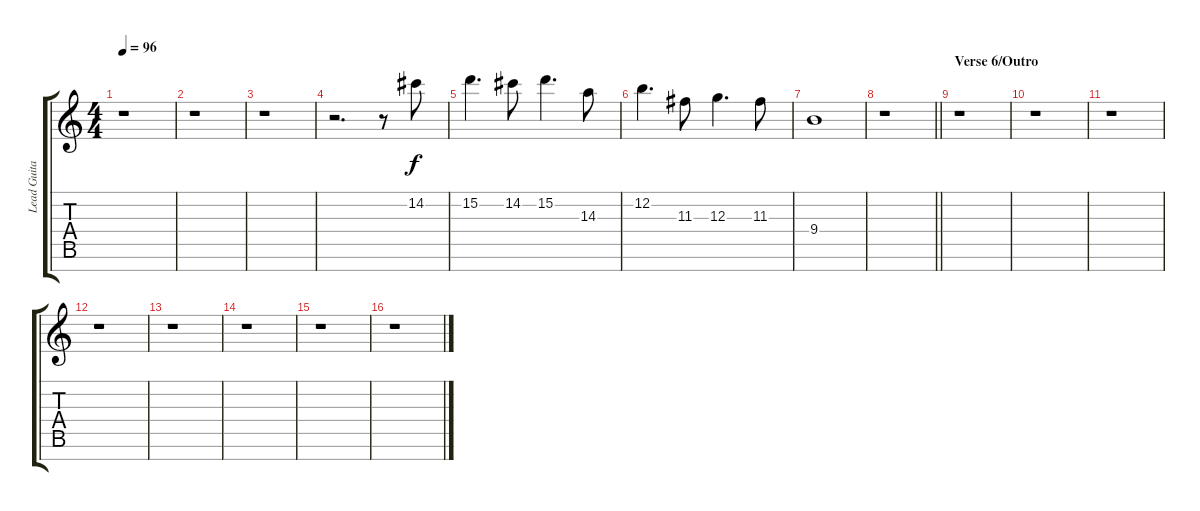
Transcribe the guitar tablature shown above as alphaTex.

\track ("Lead Guitar" "Lead Guita") {instrument distortionguitar}
\staff {score tabs}
\tuning (E4 B3 G3 D3 A2 E2 B1) {hide}
\ts (4 4)
\tempo 96
\clef g2
\ks c
r.1{dy f} |
r.1 |
r.1 |
r.2{d} r.8 14.2.8 |
15.2.4{d} 14.2.8 15.2.4{d} 14.3.8 |
12.2.4{d} 11.3.8 12.3.4{d} 11.3.8 |
9.4.1 |
\barLineRight lightlight
r.1 |
\section ("" "Verse 6/Outro")
r.1 |
r.1 |
r.1 |
r.1 |
r.1 |
r.1 |
r.1 |
r.1
